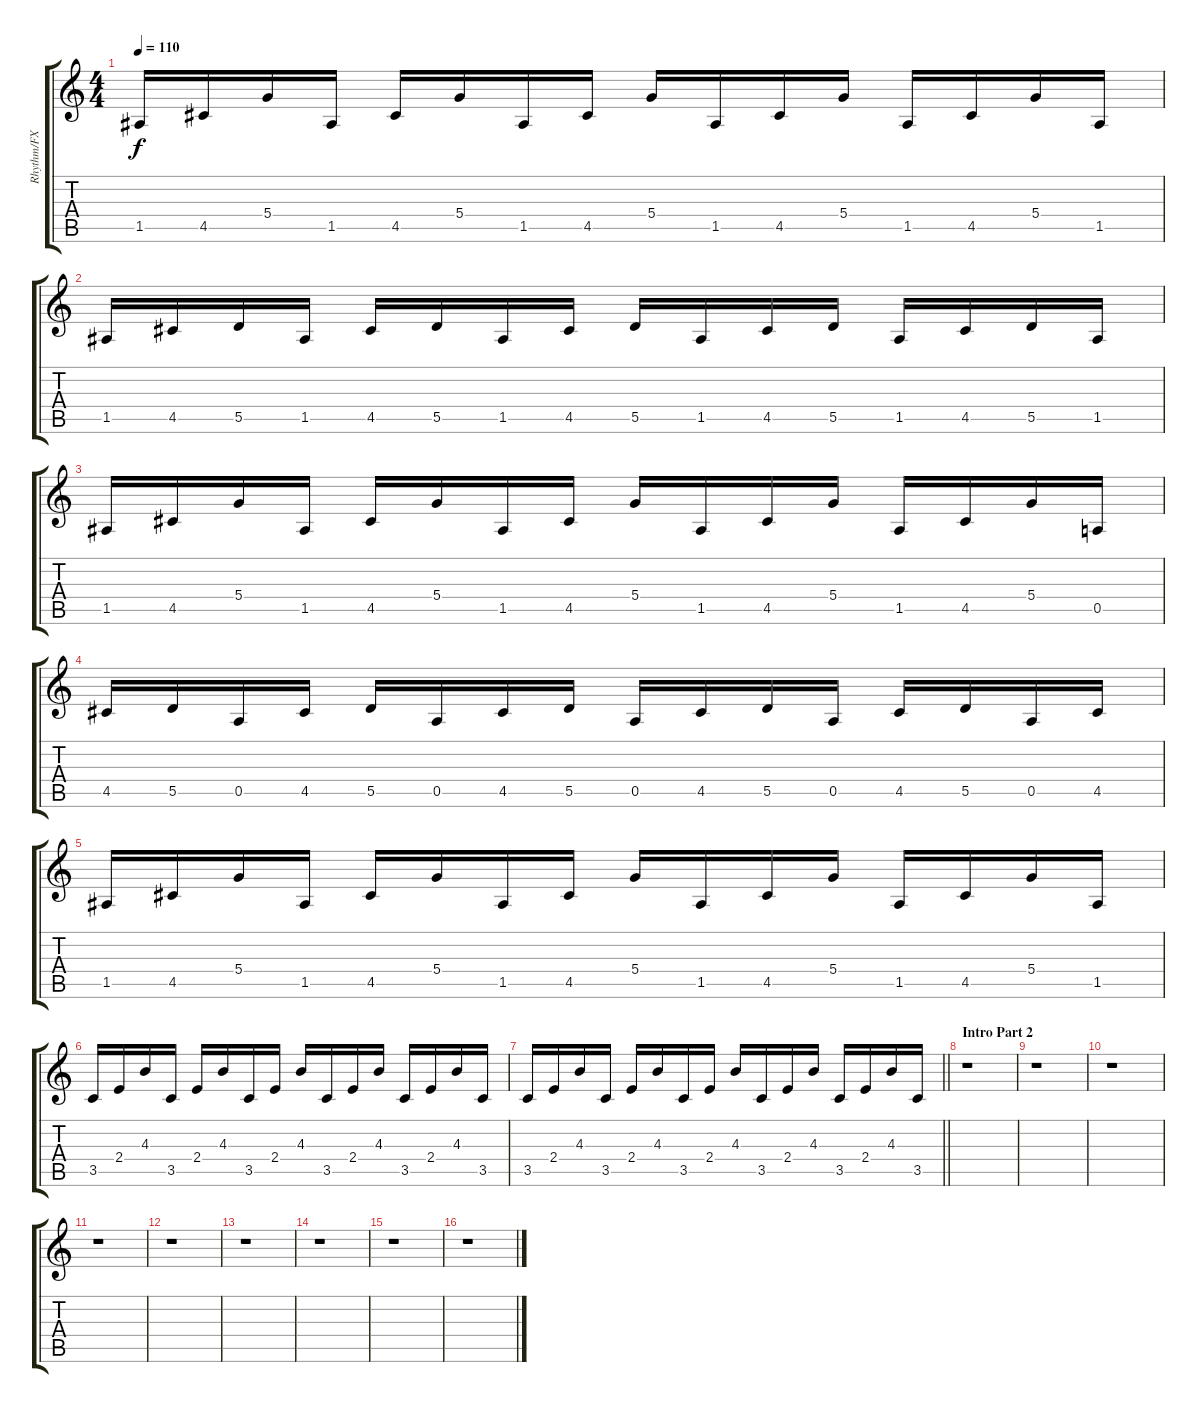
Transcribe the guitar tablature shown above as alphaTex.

\track ("Rhythm/FX" "Rhythm/FX") {instrument distortionguitar}
\staff {score tabs}
\tuning (E4 B3 G3 D3 A2 E2) {hide}
\ts (4 4)
\tempo 110
\clef g2
\ks c
1.5.16{dy f} 4.5.16 5.4.16 1.5.16 4.5.16 5.4.16 1.5.16 4.5.16 5.4.16 1.5.16 4.5.16 5.4.16 1.5.16 4.5.16 5.4.16 1.5.16 |
1.5.16 4.5.16 5.5.16 1.5.16 4.5.16 5.5.16 1.5.16 4.5.16 5.5.16 1.5.16 4.5.16 5.5.16 1.5.16 4.5.16 5.5.16 1.5.16 |
1.5.16 4.5.16 5.4.16 1.5.16 4.5.16 5.4.16 1.5.16 4.5.16 5.4.16 1.5.16 4.5.16 5.4.16 1.5.16 4.5.16 5.4.16 0.5.16 |
4.5.16 5.5.16 0.5.16 4.5.16 5.5.16 0.5.16 4.5.16 5.5.16 0.5.16 4.5.16 5.5.16 0.5.16 4.5.16 5.5.16 0.5.16 4.5.16 |
1.5.16 4.5.16 5.4.16 1.5.16 4.5.16 5.4.16 1.5.16 4.5.16 5.4.16 1.5.16 4.5.16 5.4.16 1.5.16 4.5.16 5.4.16 1.5.16 |
3.5.16 2.4.16 4.3.16 3.5.16 2.4.16 4.3.16 3.5.16 2.4.16 4.3.16 3.5.16 2.4.16 4.3.16 3.5.16 2.4.16 4.3.16 3.5.16 |
\barLineRight lightlight
3.5.16 2.4.16 4.3.16 3.5.16 2.4.16 4.3.16 3.5.16 2.4.16 4.3.16 3.5.16 2.4.16 4.3.16 3.5.16 2.4.16 4.3.16 3.5.16 |
\section ("" "Intro Part 2")
r.1 |
r.1 |
r.1 |
r.1 |
r.1 |
r.1 |
r.1 |
r.1 |
r.1
